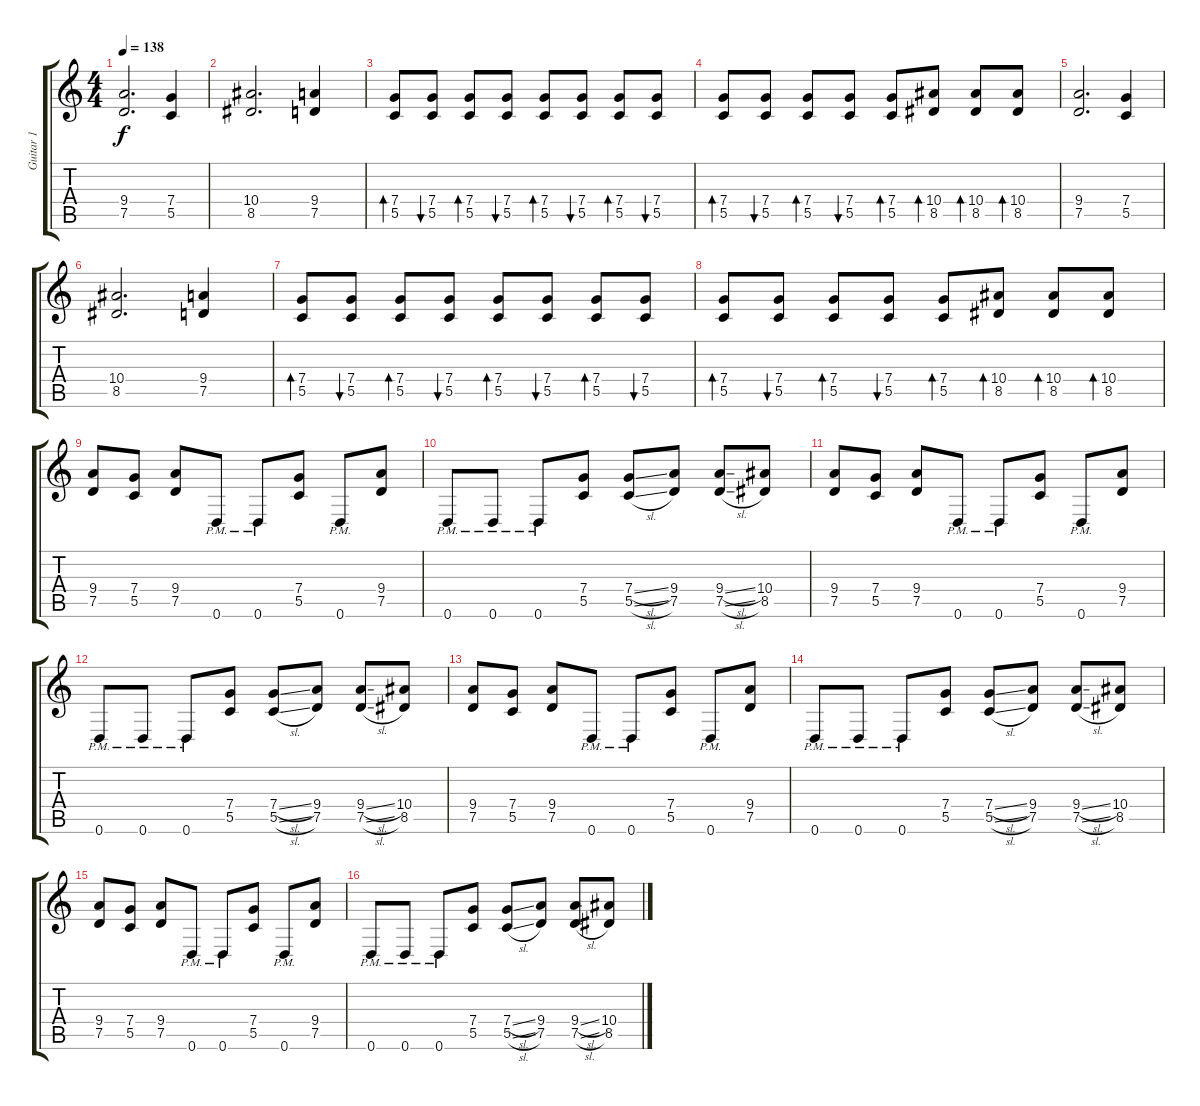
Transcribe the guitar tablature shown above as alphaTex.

\track ("Guitar 1" "Guitar 1") {instrument distortionguitar}
\staff {score tabs}
\tuning (D4 A3 F3 C3 G2 D2) {hide}
\ts (4 4)
\tempo 138
\clef g2
\ks c
(9.4 7.5).2{d dy f} (7.4 5.5).4 |
(10.4 8.5).2{d} (9.4 7.5).4 |
(7.4 5.5).8{bd 60} (7.4 5.5).8{bu 60} (7.4 5.5).8{bd 60} (7.4 5.5).8{bu 60} (7.4 5.5).8{bd 60} (7.4 5.5).8{bu 60} (7.4 5.5).8{bd 60} (7.4 5.5).8{bu 60} |
(7.4 5.5).8{bd 60} (7.4 5.5).8{bu 60} (7.4 5.5).8{bd 60} (7.4 5.5).8{bu 60} (7.4 5.5).8{bd 60} (10.4 8.5).8{bd 60} (10.4 8.5).8{bd 60} (10.4 8.5).8{bd 60} |
(9.4 7.5).2{d} (7.4 5.5).4 |
(10.4 8.5).2{d} (9.4 7.5).4 |
(7.4 5.5).8{bd 60} (7.4 5.5).8{bu 60} (7.4 5.5).8{bd 60} (7.4 5.5).8{bu 60} (7.4 5.5).8{bd 60} (7.4 5.5).8{bu 60} (7.4 5.5).8{bd 60} (7.4 5.5).8{bu 60} |
(7.4 5.5).8{bd 60} (7.4 5.5).8{bu 60} (7.4 5.5).8{bd 60} (7.4 5.5).8{bu 60} (7.4 5.5).8{bd 60} (10.4 8.5).8{bd 60} (10.4 8.5).8{bd 60} (10.4 8.5).8{bd 60} |
(9.4 7.5).8{balance 13} (7.4 5.5).8 (9.4 7.5).8 0.6{pm}.8 0.6{pm}.8 (7.4 5.5).8 0.6{pm}.8 (9.4 7.5).8 |
0.6{pm}.8 0.6{pm}.8 0.6{pm}.8 (7.4 5.5).8 (7.4{sl} 5.5{sl}).8 (9.4 7.5).8 (9.4{sl} 7.5{sl}).8 (10.4 8.5).8 |
(9.4 7.5).8{balance 13} (7.4 5.5).8 (9.4 7.5).8 0.6{pm}.8 0.6{pm}.8 (7.4 5.5).8 0.6{pm}.8 (9.4 7.5).8 |
0.6{pm}.8 0.6{pm}.8 0.6{pm}.8 (7.4 5.5).8 (7.4{sl} 5.5{sl}).8 (9.4 7.5).8 (9.4{sl} 7.5{sl}).8 (10.4 8.5).8 |
(9.4 7.5).8{balance 13} (7.4 5.5).8 (9.4 7.5).8 0.6{pm}.8 0.6{pm}.8 (7.4 5.5).8 0.6{pm}.8 (9.4 7.5).8 |
0.6{pm}.8 0.6{pm}.8 0.6{pm}.8 (7.4 5.5).8 (7.4{sl} 5.5{sl}).8 (9.4 7.5).8 (9.4{sl} 7.5{sl}).8 (10.4 8.5).8 |
(9.4 7.5).8{balance 13} (7.4 5.5).8 (9.4 7.5).8 0.6{pm}.8 0.6{pm}.8 (7.4 5.5).8 0.6{pm}.8 (9.4 7.5).8 |
0.6{pm}.8 0.6{pm}.8 0.6{pm}.8 (7.4 5.5).8 (7.4{sl} 5.5{sl}).8 (9.4 7.5).8 (9.4{sl} 7.5{sl}).8 (10.4 8.5).8
